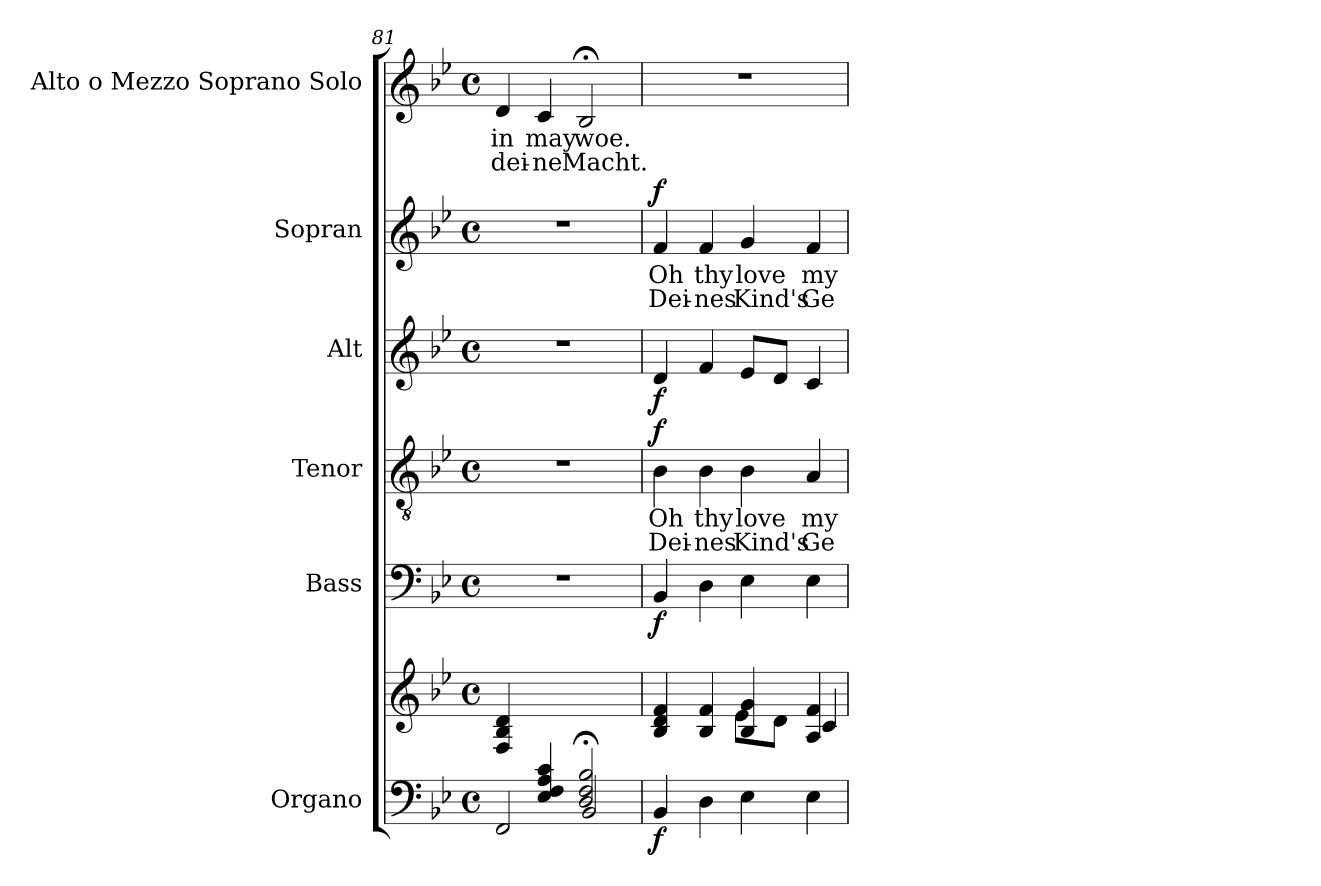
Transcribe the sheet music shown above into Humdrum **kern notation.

**kern	**kern	**dynam	**kern	**dynam	**kern	**text	**text	**dynam	**kern	**dynam	**kern	**text	**text	**dynam	**kern	**text	**text
*part6	*part6	*part6	*part5	*part5	*part4	*part4	*part4	*part4	*part3	*part3	*part2	*part2	*part2	*part2	*part1	*part1	*part1
*staff7	*staff6	*staff6/7	*staff5	*staff5	*staff4	*staff4	*staff4	*staff4	*staff3	*staff3	*staff2	*staff2	*staff2	*staff2	*staff1	*staff1	*staff1
*I"Organo	*	*	*I"Bass	*	*I"Tenor	*	*	*	*I"Alt	*	*I"Sopran	*	*	*	*I"Alto o Mezzo Soprano Solo	*	*
*	*	*	*I'B	*	*I'T	*	*	*	*I'A	*	*I'S	*	*	*	*I'S o l o	*	*
*clefF4	*clefG2	*	*clefF4	*	*clefGv2	*	*	*	*clefG2	*	*clefG2	*	*	*	*clefG2	*	*
*k[b-e-]	*k[b-e-]	*	*k[b-e-]	*	*k[b-e-]	*	*	*	*k[b-e-]	*	*k[b-e-]	*	*	*	*k[b-e-]	*	*
*M4/4	*M4/4	*	*M4/4	*	*M4/4	*	*	*	*M4/4	*	*M4/4	*	*	*	*M4/4	*	*
*met(c)	*met(c)	*	*met(c)	*	*met(c)	*	*	*	*met(c)	*	*met(c)	*	*	*	*met(c)	*	*
=81	=81	=81	=81	=81	=81	=81	=81	=81	=81	=81	=81	=81	=81	=81	=81	=81	=81
*^	*	*	*	*	*	*	*	*	*	*	*	*	*	*	*	*	*
!	!	!	!	!	!	!	!	!	!	!	!	!	!	!	!	!	!LO:LY:b	!LO:LY:b
4ryy	2FF/	4F/ 4B-/ 4d/	.	1r	.	1r	.	.	.	1r	.	1r	.	.	.	4d/	in	dei-
!	!	!	!	!	!	!	!	!	!	!	!	!	!	!	!	!	!LO:LY:b	!LO:LY:b
4E-/ 4F/ 4A/ 4c/	.	2.ryy	.	.	.	.	.	.	.	.	.	.	.	.	.	4c/	may	-ne
!	!	!	!	!	!	!	!	!	!	!	!	!	!	!	!	!	!LO:LY:b	!LO:LY:b
2D/;< 2F/;< 2B-/;<	2BB-/	.	.	.	.	.	.	.	.	.	.	.	.	.	.	2B-;</	woe.	Macht.
!!LO:PB:g=z
=82	=82	=82	=82	=82	=82	=82	=82	=82	=82	=82	=82	=82	=82	=82	=82	=82	=82	=82
*	*	*^	*	*	*	*	*	*	*	*	*	*	*	*	*	*	*	*
!	!	!	!	!LO:DY:b=2	!	!LO:DY:b	!	!LO:LY:b	!LO:LY:b	!LO:DY:b	!	!LO:DY:b	!	!LO:LY:b	!LO:LY:b	!LO:DY:b	!	!	!
*v	*v	*	*	*	*	*	*	*	*	*	*	*	*	*	*	*	*	*	*
4BB-/	4B-/ 4d/ 4f/	2ryy	f	4BB-/	f	4B-\	Oh	Dei-	f	4d/	f	4f/	Oh	Dei-	f	1r	.	.
!	!	!	!	!	!	!	!LO:LY:b	!LO:LY:b	!	!	!	!	!LO:LY:b	!LO:LY:b	!	!	!	!
4D\	4B-/ 4f/	.	.	4D\	.	4B-\	thy	-nes	.	4f/	.	4f/	thy	-nes	.	.	.	.
!	!	!	!	!	!	!	!LO:LY:b	!LO:LY:b	!	!	!	!	!LO:LY:b	!LO:LY:b	!	!	!	!
4E-\	4B-/ 4g/	8e-\L	.	4E-\	.	4B-\	love	Kind's	.	8e-/L	.	4g/	love	Kind's	.	.	.	.
.	.	8d\J	.	.	.	.	.	.	.	8d/J	.	.	.	.	.	.	.	.
!	!	!	!	!	!	!	!LO:LY:b	!LO:LY:b	!	!	!	!	!LO:LY:b	!LO:LY:b	!	!	!	!
4E-\	4A/ 4f/	4c/	.	4E-\	.	4A/	my	Ge-	.	4c/	.	4f/	my	Ge-	.	.	.	.
*	*v	*v	*	*	*	*	*	*	*	*	*	*	*	*	*	*	*	*
=	=	=	=	=	=	=	=	=	=	=	=	=	=	=	=	=	=
*-	*-	*-	*-	*-	*-	*-	*-	*-	*-	*-	*-	*-	*-	*-	*-	*-	*-
